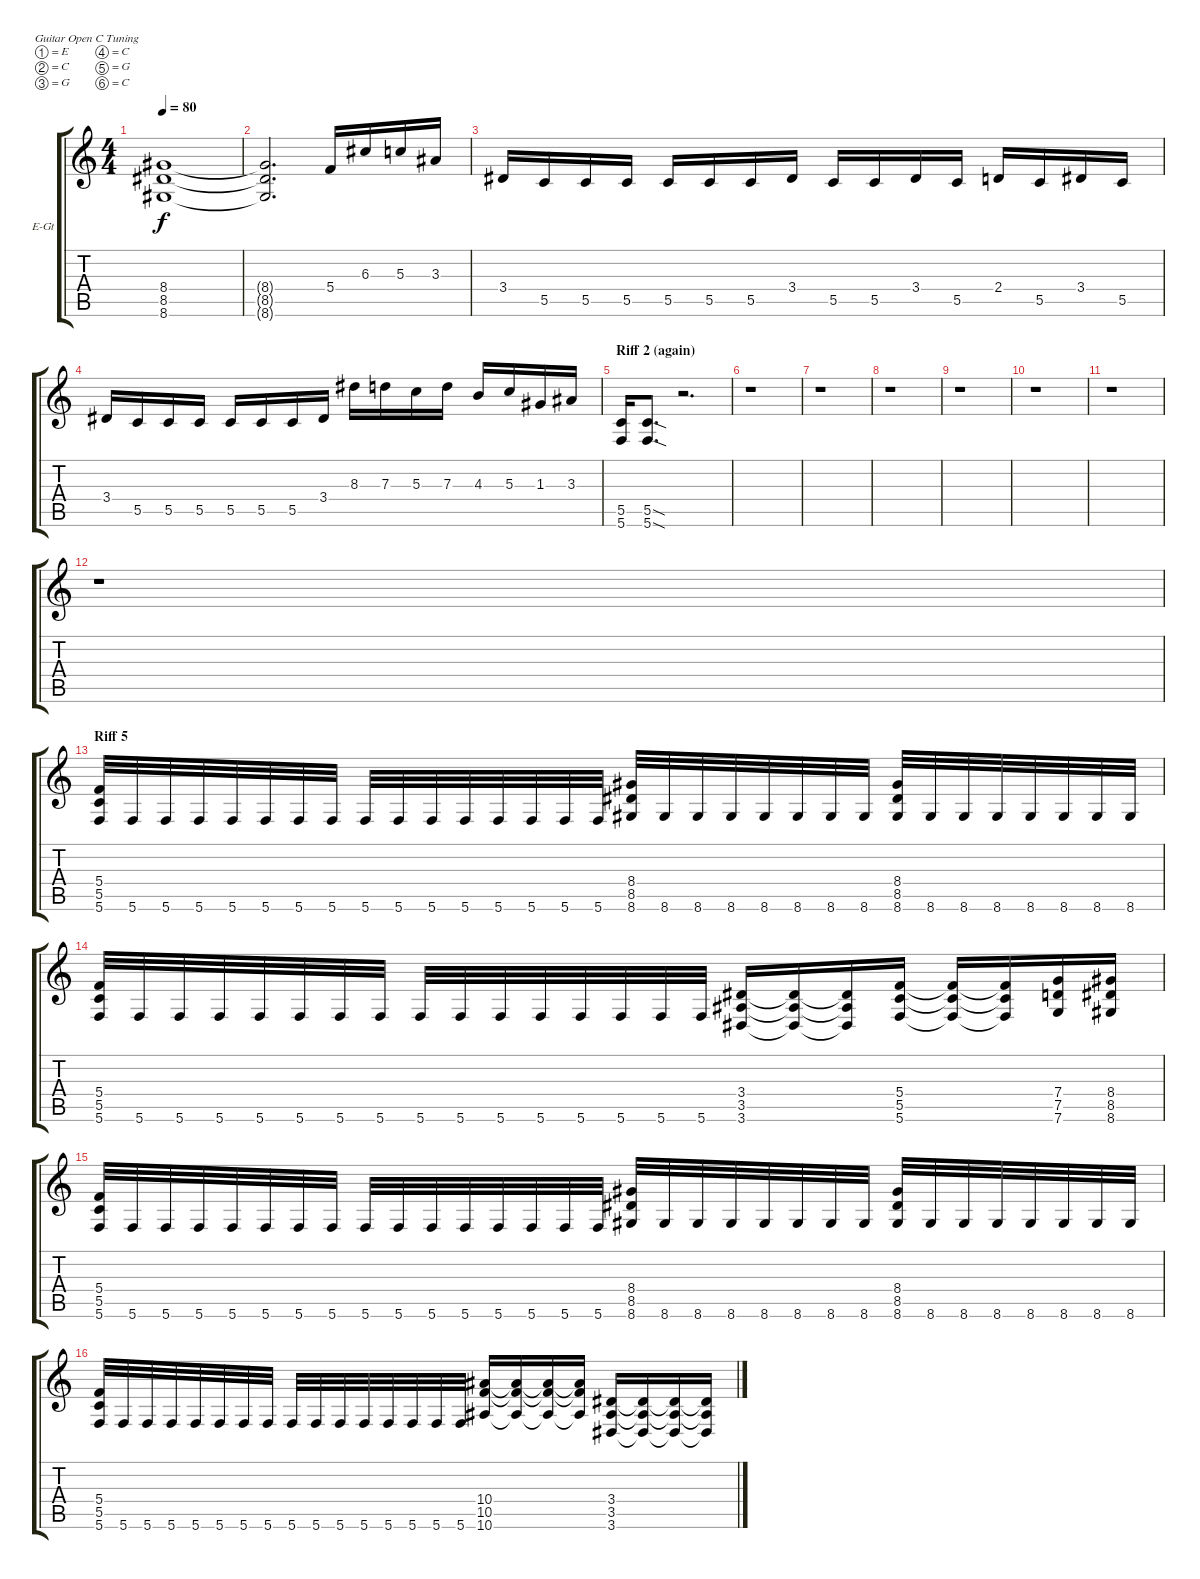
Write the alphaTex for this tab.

\bracketExtendMode groupsimilarinstruments
\firstSystemTrackNameOrientation horizontal
\otherSystemsTrackNameOrientation horizontal
\track ("Guitar" "E-Gt") {instrument distortionguitar}
\staff {score tabs}
\tuning (E4 C4 G3 C3 G2 C2)
\ts (4 4)
\tempo 80
\clef g2
\ks c
(8.4 8.5 8.6).1{dy f} |
(8.4{t} 8.5{t} 8.6{t}).2{d} 5.4.16 6.3.16 5.3.16 3.3.16 |
3.4.16 5.5.16 5.5.16 5.5.16 5.5.16 5.5.16 5.5.16 3.4.16 5.5.16 5.5.16 3.4.16 5.5.16 2.4.16 5.5.16 3.4.16 5.5.16 |
3.4.16 5.5.16 5.5.16 5.5.16 5.5.16 5.5.16 5.5.16 3.4.16 8.3.16 7.3.16 5.3.16 7.3.16 4.3.16 5.3.16 1.3.16 3.3.16 |
\section ("" "Riff 2 (again)")
(5.6 5.5).16 (5.6{sod} 5.5{sod}).8{d} r.2{d} |
r.1 |
r.1 |
r.1 |
r.1 |
r.1 |
r.1 |
r.1 |
\section ("" "Riff 5")
(5.4 5.5 5.6).32 5.6.32 5.6.32 5.6.32 5.6.32 5.6.32 5.6.32 5.6.32 5.6.32 5.6.32 5.6.32 5.6.32 5.6.32 5.6.32 5.6.32 5.6.32 (8.4 8.5 8.6).32 8.6.32 8.6.32 8.6.32 8.6.32 8.6.32 8.6.32 8.6.32 (8.4 8.5 8.6).32 8.6.32 8.6.32 8.6.32 8.6.32 8.6.32 8.6.32 8.6.32 |
(5.4 5.5 5.6).32 5.6.32 5.6.32 5.6.32 5.6.32 5.6.32 5.6.32 5.6.32 5.6.32 5.6.32 5.6.32 5.6.32 5.6.32 5.6.32 5.6.32 5.6.32 (3.4 3.5 3.6).16 (3.4{t} 3.5{t} 3.6{t}).16 (3.4{t} 3.5{t} 3.6{t}).16 (5.4 5.5 5.6).16 (5.4{t} 5.5{t} 5.6{t}).16 (5.4{t} 5.5{t} 5.6{t}).16 (7.4 7.5 7.6).16 (8.4 8.5 8.6).16 |
(5.4 5.5 5.6).32 5.6.32 5.6.32 5.6.32 5.6.32 5.6.32 5.6.32 5.6.32 5.6.32 5.6.32 5.6.32 5.6.32 5.6.32 5.6.32 5.6.32 5.6.32 (8.4 8.5 8.6).32 8.6.32 8.6.32 8.6.32 8.6.32 8.6.32 8.6.32 8.6.32 (8.4 8.5 8.6).32 8.6.32 8.6.32 8.6.32 8.6.32 8.6.32 8.6.32 8.6.32 |
(5.4 5.5 5.6).32 5.6.32 5.6.32 5.6.32 5.6.32 5.6.32 5.6.32 5.6.32 5.6.32 5.6.32 5.6.32 5.6.32 5.6.32 5.6.32 5.6.32 5.6.32 (10.4 10.5 10.6).16 (10.4{t} 10.5{t} 10.6{t}).16 (10.4{t} 10.5{t} 10.6{t}).16 (10.4{t} 10.5{t} 10.6{t}).16 (3.4 3.5 3.6).16 (3.4{t} 3.5{t} 3.6{t}).16 (3.4{t} 3.5{t} 3.6{t}).16 (3.4{t} 3.5{t} 3.6{t}).16
